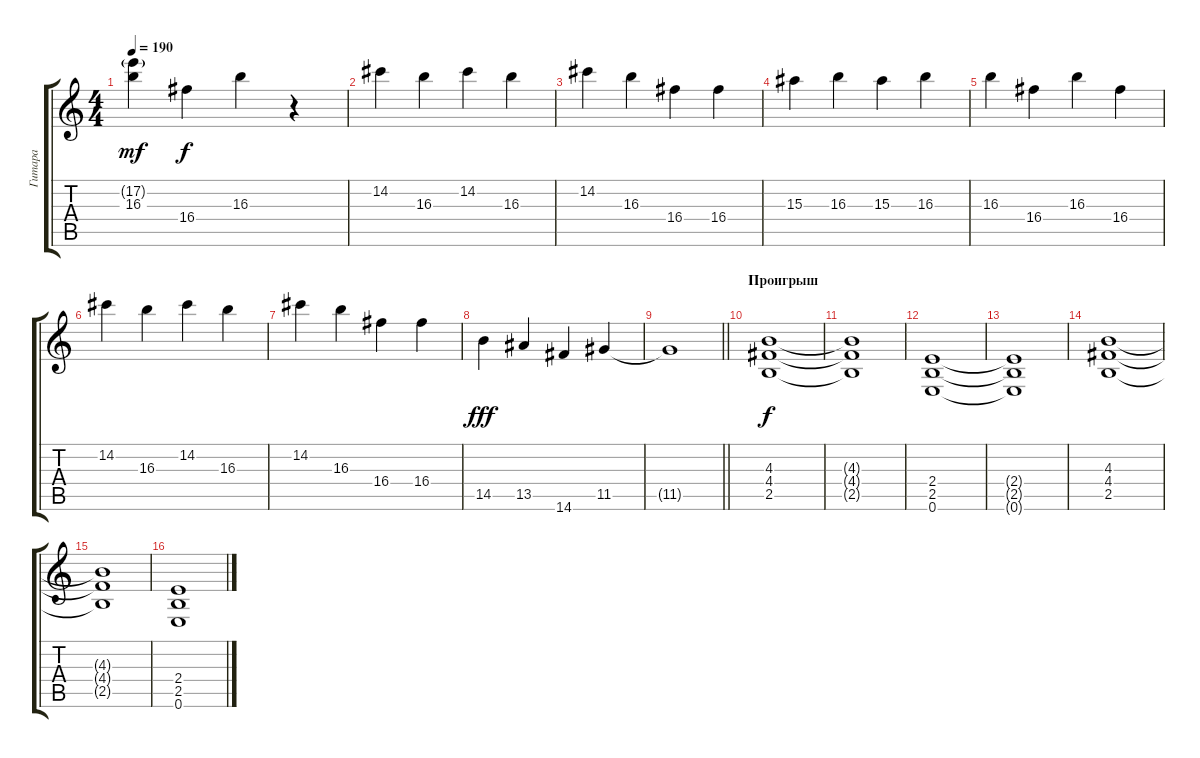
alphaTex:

\track ("Гитара" "Гитара") {instrument distortionguitar}
\staff {score tabs}
\tuning (E4 B3 G3 D3 A2 E2) {hide}
\ts (4 4)
\tempo 190
\clef g2
\ks c
(17.2{g} 16.3).4{dy mf} 16.4.4{dy f} 16.3.4 r.4 |
14.2.4 16.3.4 14.2.4 16.3.4 |
14.2.4 16.3.4 16.4.4 16.4.4 |
15.3.4 16.3.4 15.3.4 16.3.4 |
16.3.4 16.4.4 16.3.4 16.4.4 |
14.2.4 16.3.4 14.2.4 16.3.4 |
14.2.4 16.3.4 16.4.4 16.4.4 |
14.5.4{dy fff} 13.5.4 14.6.4 11.5.4 |
\barLineRight lightlight
11.5{t}.1 |
\section ("" "Проигрыш")
(4.3 4.4 2.5).1{dy f volume 12} |
(4.3{t} 4.4{t} 2.5{t}).1 |
(2.4 2.5 0.6).1 |
(2.4{t} 2.5{t} 0.6{t}).1 |
(4.3 4.4 2.5).1 |
(4.3{t} 4.4{t} 2.5{t}).1 |
(2.4 2.5 0.6).1
